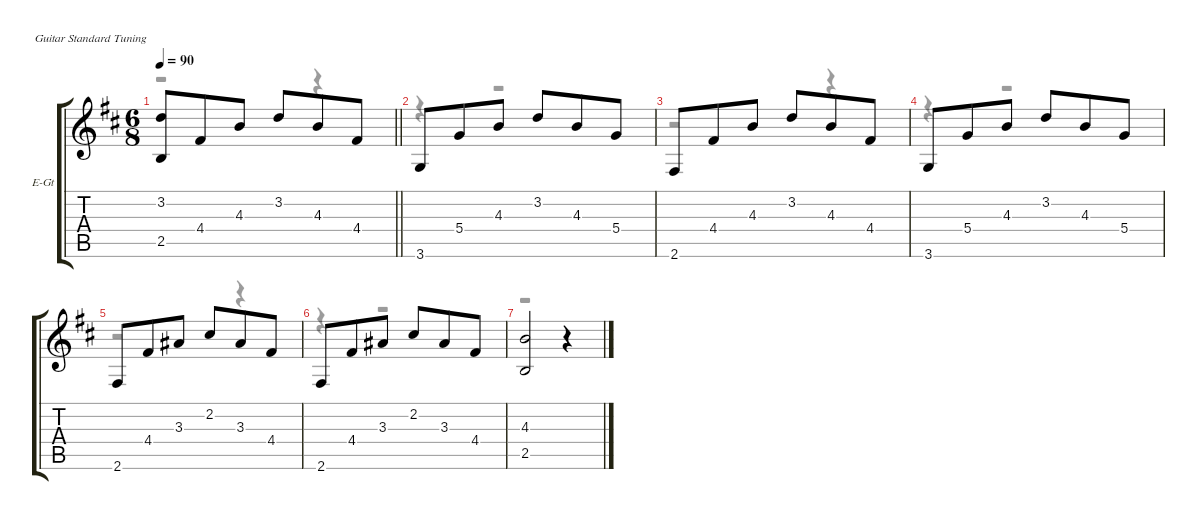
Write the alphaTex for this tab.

\hideDynamics
\bracketExtendMode groupsimilarinstruments
\firstSystemTrackNameOrientation horizontal
\otherSystemsTrackNameOrientation horizontal
\track ("Guitar" "E-Gt") {solo instrument electricguitarjazz}
\staff {score tabs}
\tuning (E4 B3 G3 D3 A2 E2)
\voice
\ts (6 8)
\scale
0.204853
\tempo 90
\accidentals auto
\clef g2
\ottava regular
\simile none
\scale
0.130693
\barLineRight lightlight
\ks bminor
(3.2 2.5).8{dy f} 4.4.8 4.3.8 3.2.8 4.3.8 4.4.8 |
\scale
0.195593
\scale
0.130693 3.6.8{dy mf} 5.4.8 4.3.8 3.2.8 4.3.8 5.4.8 |
\scale
0.205586
\scale
0.130693 2.6.8 4.4.8 4.3.8 3.2.8 4.3.8 4.4.8 |
\scale
0.204159 3.6.8 5.4.8 4.3.8 3.2.8 4.3.8 5.4.8 |
\scale
0.189981 2.6.8 4.4.8 3.3.8 2.2.8 3.3.8 4.4.8 |
\scale
0.301688 2.6.8 4.4.8 3.3.8 2.2.8 3.3.8 4.4.8 |
\scale
0.202243 (4.3 2.5).2 r.4
\voice
\clef g2
\ottava regular
\simile none
\scale
0.130693
\barLineRight lightlight
\ks bminor
r.2{dy mf} r.4 |
\scale
0.130693 r.4 r.2 |
\scale
0.130693 r.2 r.4 |
r.4 r.2 |
r.2 r.4 |
r.4 r.2 |
r.2 r.4
